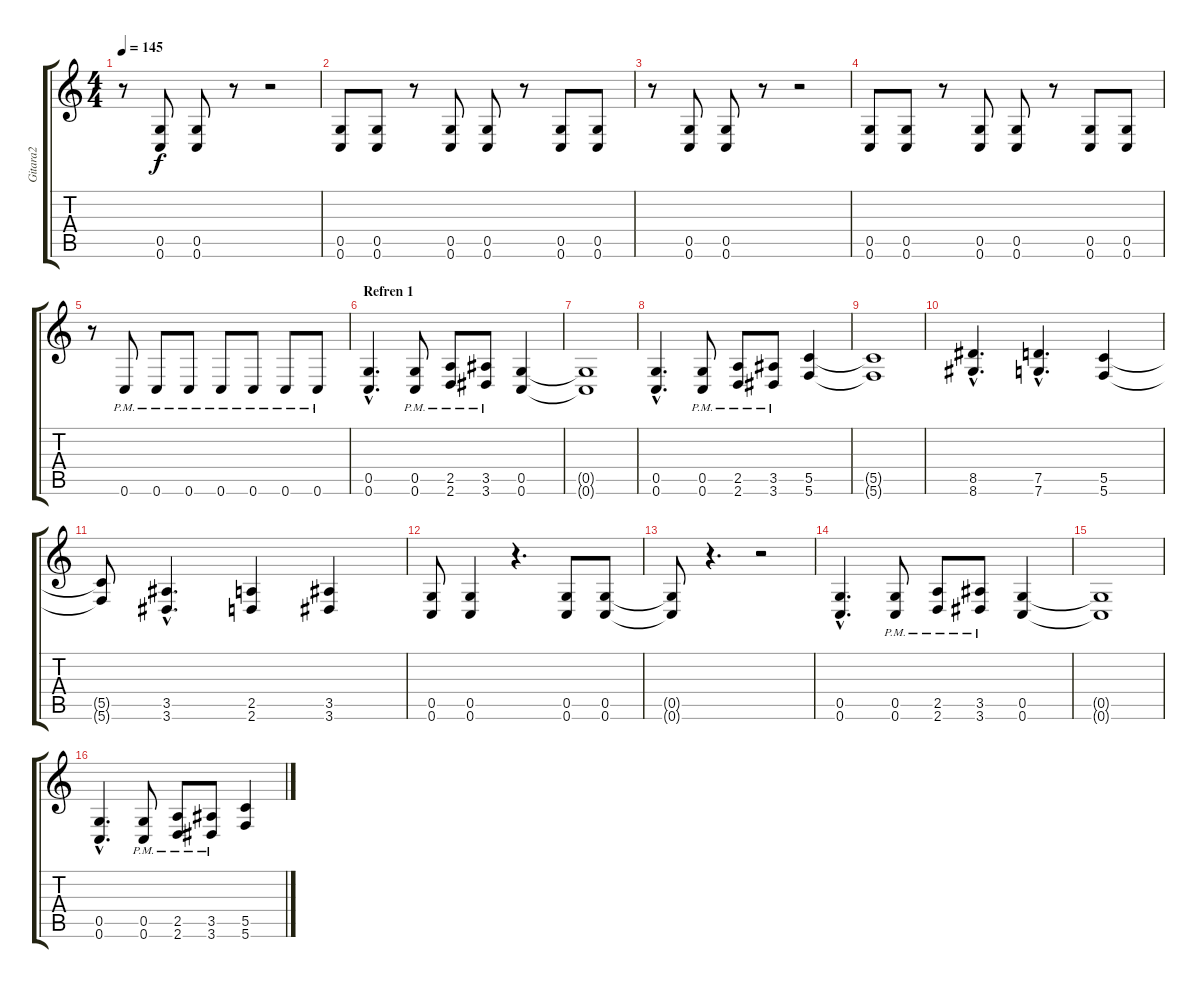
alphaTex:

\track ("Gitara2" "Gitara2") {instrument distortionguitar}
\staff {score tabs}
\tuning (D4 A3 F3 C3 G2 C2) {hide}
\ts (4 4)
\tempo 145
\clef g2
\ks c
r.8{dy f} (0.5 0.6).8 (0.5 0.6).8 r.8 r.2 |
(0.5 0.6).8 (0.5 0.6).8 r.8 (0.5 0.6).8 (0.5 0.6).8 r.8 (0.5 0.6).8 (0.5 0.6).8 |
r.8 (0.5 0.6).8 (0.5 0.6).8 r.8 r.2 |
(0.5 0.6).8 (0.5 0.6).8 r.8 (0.5 0.6).8 (0.5 0.6).8 r.8 (0.5 0.6).8 (0.5 0.6).8 |
r.8 0.6{pm}.8 0.6{pm}.8 0.6{pm}.8 0.6{pm}.8 0.6{pm}.8 0.6{pm}.8 0.6{pm}.8 |
\section ("" "Refren 1")
(0.5{hac} 0.6{hac}).4{d} (0.5{pm} 0.6{pm}).8 (2.5{pm} 2.6{pm}).8 (3.5{pm} 3.6{pm}).8 (0.5 0.6).4 |
(0.5{t} 0.6{t}).1 |
(0.5{hac} 0.6{hac}).4{d} (0.5{pm} 0.6{pm}).8 (2.5{pm} 2.6{pm}).8 (3.5{pm} 3.6{pm}).8 (5.5 5.6).4 |
(5.5{t} 5.6{t}).1 |
(8.5{hac} 8.6{hac}).4{d} (7.5{hac} 7.6{hac}).4{d} (5.5 5.6).4 |
(5.5{t} 5.6{t}).8 (3.5{hac} 3.6{hac}).4{d} (2.5 2.6).4 (3.5 3.6).4 |
(0.5 0.6).8 (0.5 0.6).4 r.4{d} (0.5 0.6).8 (0.5 0.6).8 |
(0.5{t} 0.6{t}).8 r.4{d} r.2 |
(0.5{hac} 0.6{hac}).4{d} (0.5{pm} 0.6{pm}).8 (2.5{pm} 2.6{pm}).8 (3.5{pm} 3.6{pm}).8 (0.5 0.6).4 |
(0.5{t} 0.6{t}).1 |
(0.5{hac} 0.6{hac}).4{d} (0.5{pm} 0.6{pm}).8 (2.5{pm} 2.6{pm}).8 (3.5{pm} 3.6{pm}).8 (5.5 5.6).4
